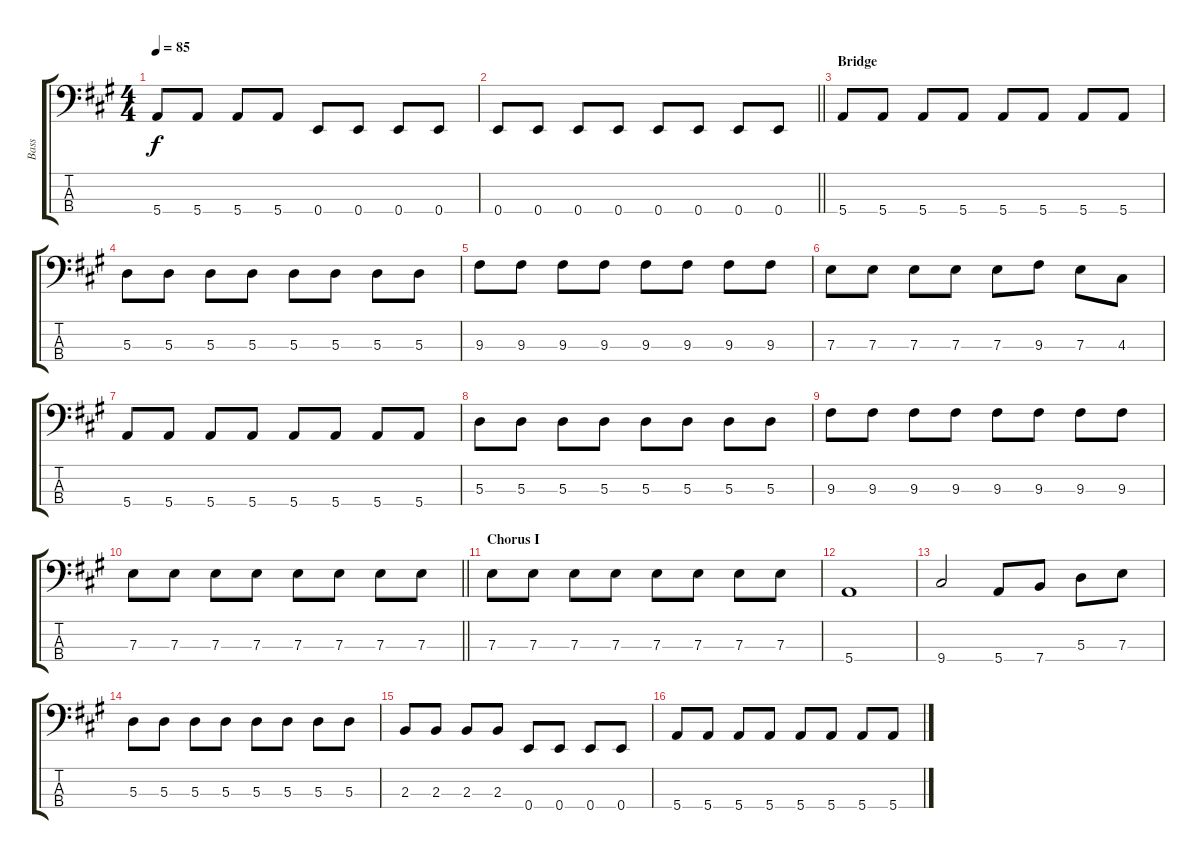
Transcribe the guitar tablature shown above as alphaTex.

\track ("Bass" "Bass") {instrument electricbassfinger}
\staff {score tabs}
\tuning (G2 D2 A1 E1) {hide}
\ts (4 4)
\tempo 85
\clef f4
\ks a
5.4.8{dy f} 5.4.8 5.4.8 5.4.8 0.4.8 0.4.8 0.4.8 0.4.8 |
\barLineRight lightlight
0.4.8 0.4.8 0.4.8 0.4.8 0.4.8 0.4.8 0.4.8 0.4.8 |
\section ("" "Bridge")
5.4.8 5.4.8 5.4.8 5.4.8 5.4.8 5.4.8 5.4.8 5.4.8 |
5.3.8 5.3.8 5.3.8 5.3.8 5.3.8 5.3.8 5.3.8 5.3.8 |
9.3.8 9.3.8 9.3.8 9.3.8 9.3.8 9.3.8 9.3.8 9.3.8 |
7.3.8 7.3.8 7.3.8 7.3.8 7.3.8 9.3.8 7.3.8 4.3.8 |
5.4.8 5.4.8 5.4.8 5.4.8 5.4.8 5.4.8 5.4.8 5.4.8 |
5.3.8 5.3.8 5.3.8 5.3.8 5.3.8 5.3.8 5.3.8 5.3.8 |
9.3.8 9.3.8 9.3.8 9.3.8 9.3.8 9.3.8 9.3.8 9.3.8 |
\barLineRight lightlight
7.3.8 7.3.8 7.3.8 7.3.8 7.3.8 7.3.8 7.3.8 7.3.8 |
\section ("" "Chorus I")
7.3.8 7.3.8 7.3.8 7.3.8 7.3.8 7.3.8 7.3.8 7.3.8 |
5.4.1 |
9.4.2 5.4.8 7.4.8 5.3.8 7.3.8 |
5.3.8 5.3.8 5.3.8 5.3.8 5.3.8 5.3.8 5.3.8 5.3.8 |
2.3.8 2.3.8 2.3.8 2.3.8 0.4.8 0.4.8 0.4.8 0.4.8 |
5.4.8 5.4.8 5.4.8 5.4.8 5.4.8 5.4.8 5.4.8 5.4.8
